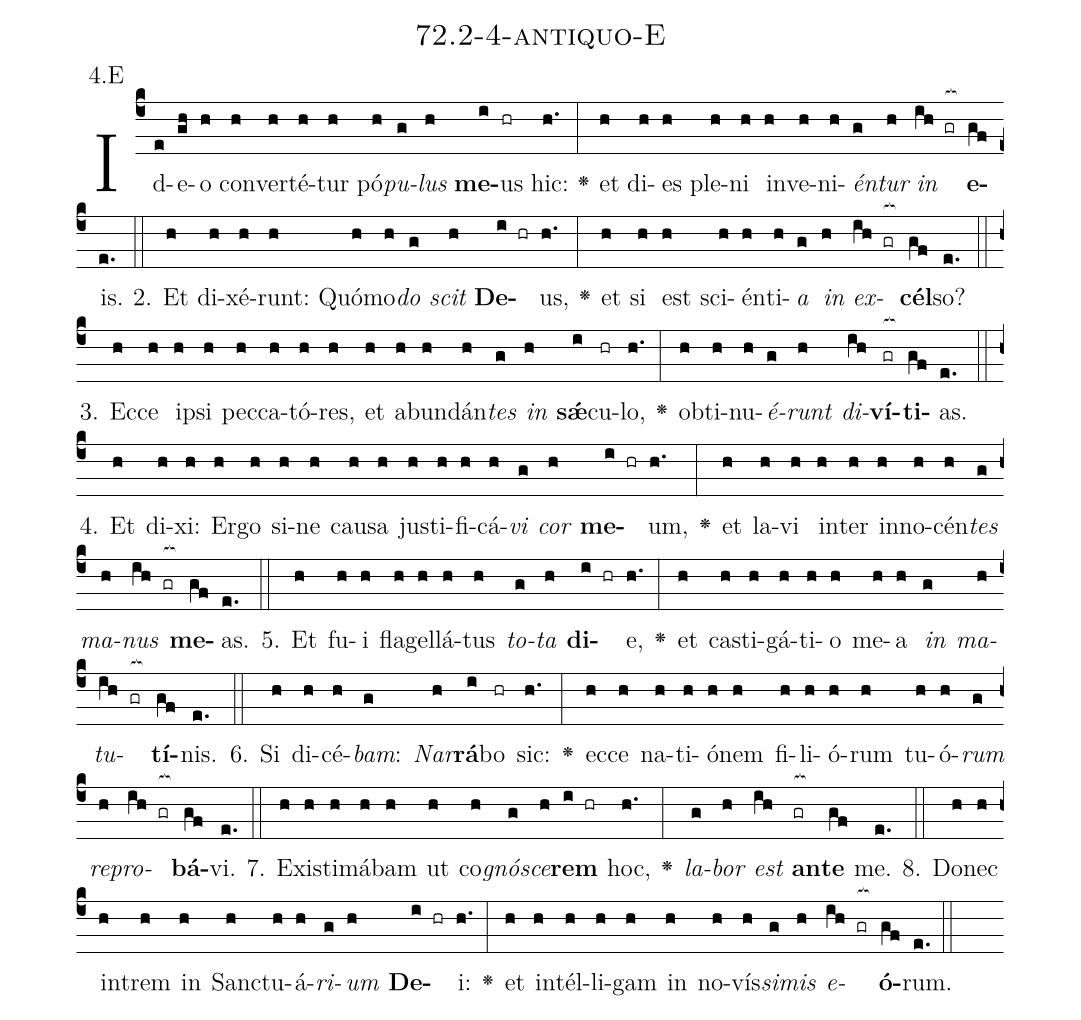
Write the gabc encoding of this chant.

name: 72.2-4-antiquo-E;
annotation: 4.E;
%%
(c4)Id(e)e(gh)o(h) con(h)ver(h)té(h)tur(h) pó(h)<i>pu</i>(g)<i>lus</i>(h) <b>me</b>(i)us(hr) hic:(h.) <v>\greheightstar</v>(:) et(h) di(h)es(h) ple(h)ni(h) in(h)ve(h)ni(h)<i>én</i>(g)<i>tur</i>(h) <i>in</i>(ih gr[ocb:1{]) <b>e</b>(gf[ocb:0}])is.(e.) (::)
2. Et(h) di(h)xé(h)runt:(h) Quó(h)mo(h)<i>do</i>(g) <i>scit</i>(h) <b>De</b>(i hr)us,(h.) <v>\greheightstar</v>(:) et(h) si(h) est(h) sci(h)én(h)ti(h)<i>a</i>(g) <i>in</i>(h) <i>ex</i>(ih gr[ocb:1{])<b>cél</b>(gf[ocb:0}])so?(e.) (::)
3. Ec(h)ce(h) ip(h)si(h) pec(h)ca(h)tó(h)res,(h) et(h) ab(h)un(h)dán(h)<i>tes</i>(g) <i>in</i>(h) <b>sǽ</b>(i)cu(hr)lo,(h.) <v>\greheightstar</v>(:) ob(h)ti(h)nu(h)<i>é</i>(g)<i>runt</i>(h) <i>di</i>(ih)<b>ví</b>(gr[ocb:1{])<b>ti</b>(gf[ocb:0}])as.(e.) (::)
4. Et(h) di(h)xi:(h) Er(h)go(h) si(h)ne(h) cau(h)sa(h) jus(h)ti(h)fi(h)cá(h)<i>vi</i>(g) <i>cor</i>(h) <b>me</b>(i hr)um,(h.) <v>\greheightstar</v>(:) et(h) la(h)vi(h) in(h)ter(h) in(h)no(h)cén(h)<i>tes</i>(g) <i>ma</i>(h)<i>nus</i>(ih gr[ocb:1{]) <b>me</b>(gf[ocb:0}])as.(e.) (::)
5. Et(h) fu(h)i(h) fla(h)gel(h)lá(h)tus(h) <i>to</i>(g)<i>ta</i>(h) <b>di</b>(i hr)e,(h.) <v>\greheightstar</v>(:) et(h) cas(h)ti(h)gá(h)ti(h)o(h) me(h)a(h) <i>in</i>(g) <i>ma</i>(h)<i>tu</i>(ih gr[ocb:1{])<b>tí</b>(gf[ocb:0}])nis.(e.) (::)
6. Si(h) di(h)cé(h)<i>bam</i>:(g) <i>Nar</i>(h)<b>rá</b>(i)bo(hr) sic:(h.) <v>\greheightstar</v>(:) ec(h)ce(h) na(h)ti(h)ó(h)nem(h) fi(h)li(h)ó(h)rum(h) tu(h)ó(h)<i>rum</i>(g) <i>re</i>(h)<i>pro</i>(ih gr[ocb:1{])<b>bá</b>(gf[ocb:0}])vi.(e.) (::)
7. Ex(h)is(h)ti(h)má(h)bam(h) ut(h) co(h)<i>gnó</i>(g)<i>sce</i>(h)<b>rem</b>(i hr) hoc,(h.) <v>\greheightstar</v>(:) <i>la</i>(g)<i>bor</i>(h) <i>est</i>(ih) <b>an</b>(gr[ocb:1{])<b>te</b>(gf[ocb:0}]) me.(e.) (::)
8. Do(h)nec(h) in(h)trem(h) in(h) Sanc(h)tu(h)á(h)<i>ri</i>(g)<i>um</i>(h) <b>De</b>(i hr)i:(h.) <v>\greheightstar</v>(:) et(h) in(h)tél(h)li(h)gam(h) in(h) no(h)vís(h)<i>si</i>(g)<i>mis</i>(h) <i>e</i>(ih gr[ocb:1{])<b>ó</b>(gf[ocb:0}])rum.(e.) (::)
